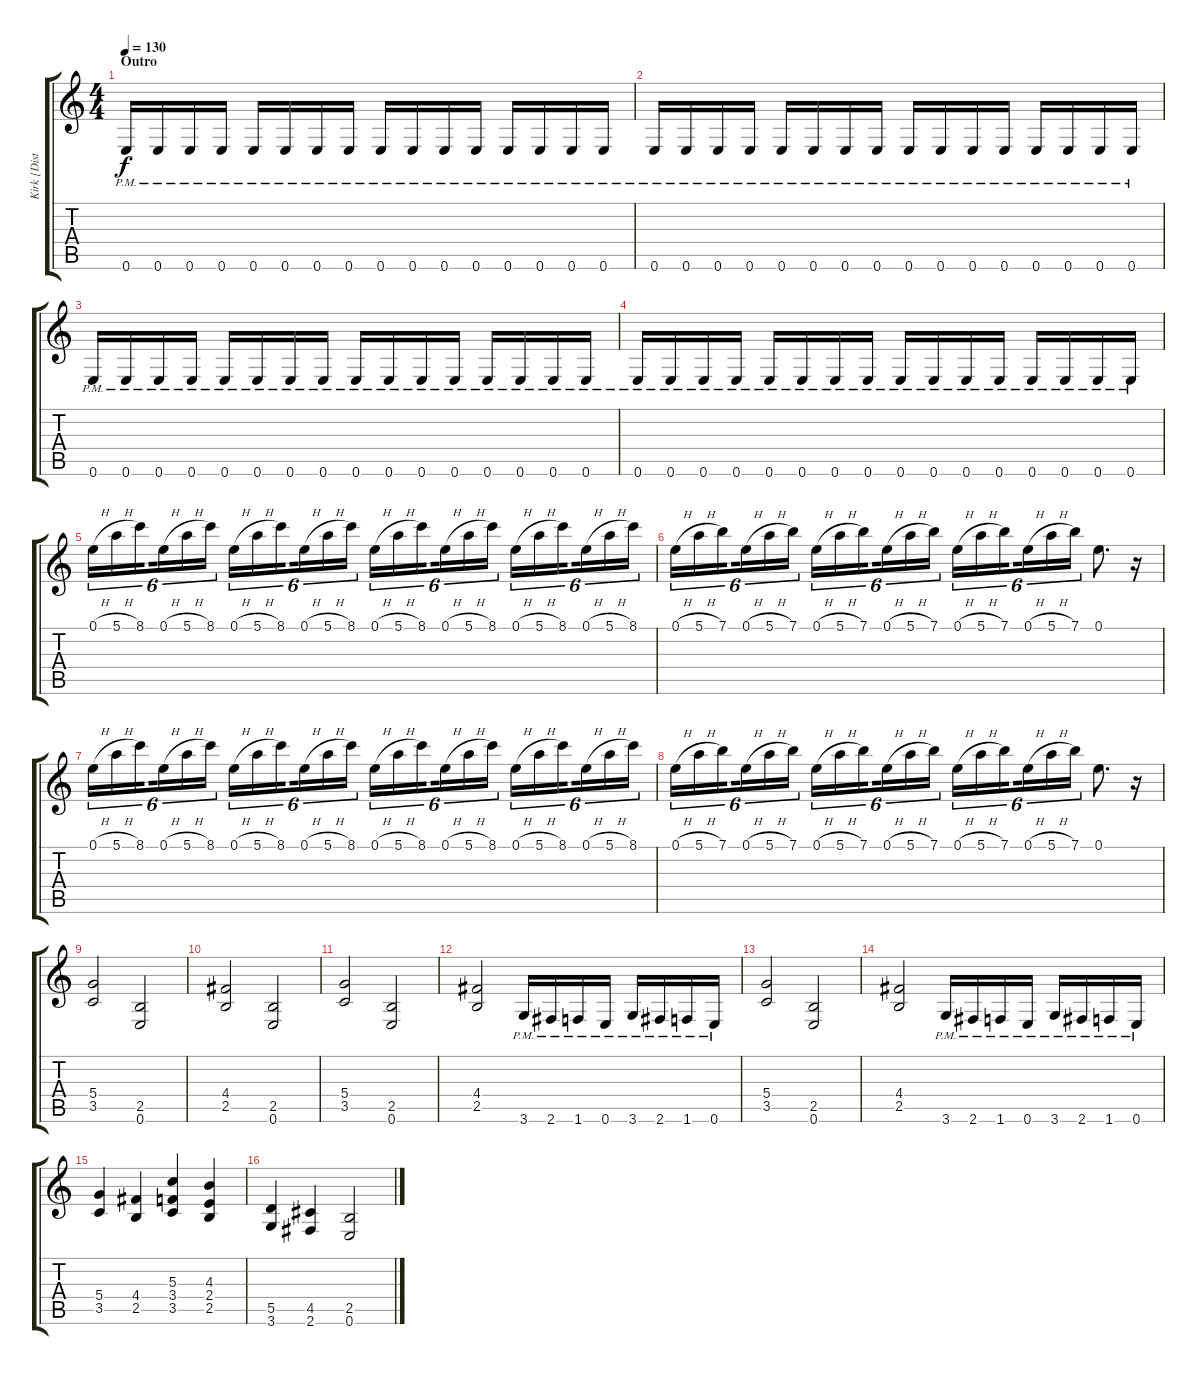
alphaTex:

\track ("Kirk [Distortion]" "Kirk [Dist") {instrument distortionguitar}
\staff {score tabs}
\tuning (E4 B3 G3 D3 A2 E2) {hide}
\ts (4 4)
\section ("" "Outro")
\tempo 130
\clef g2
\ks c
0.6{pm}.16{dy f} 0.6{pm}.16 0.6{pm}.16 0.6{pm}.16 0.6{pm}.16 0.6{pm}.16 0.6{pm}.16 0.6{pm}.16 0.6{pm}.16 0.6{pm}.16 0.6{pm}.16 0.6{pm}.16 0.6{pm}.16 0.6{pm}.16 0.6{pm}.16 0.6{pm}.16 |
0.6{pm}.16 0.6{pm}.16 0.6{pm}.16 0.6{pm}.16 0.6{pm}.16 0.6{pm}.16 0.6{pm}.16 0.6{pm}.16 0.6{pm}.16 0.6{pm}.16 0.6{pm}.16 0.6{pm}.16 0.6{pm}.16 0.6{pm}.16 0.6{pm}.16 0.6{pm}.16 |
0.6{pm}.16 0.6{pm}.16 0.6{pm}.16 0.6{pm}.16 0.6{pm}.16 0.6{pm}.16 0.6{pm}.16 0.6{pm}.16 0.6{pm}.16 0.6{pm}.16 0.6{pm}.16 0.6{pm}.16 0.6{pm}.16 0.6{pm}.16 0.6{pm}.16 0.6{pm}.16 |
0.6{pm}.16 0.6{pm}.16 0.6{pm}.16 0.6{pm}.16 0.6{pm}.16 0.6{pm}.16 0.6{pm}.16 0.6{pm}.16 0.6{pm}.16 0.6{pm}.16 0.6{pm}.16 0.6{pm}.16 0.6{pm}.16 0.6{pm}.16 0.6{pm}.16 0.6{pm}.16 |
0.1{h}.16{tu (6 4)} 5.1{h}.16{tu (6 4)} 8.1.16{tu (6 4) beam splitsecondary} 0.1{h}.16{tu (6 4)} 5.1{h}.16{tu (6 4)} 8.1.16{tu (6 4)} 0.1{h}.16{tu (6 4)} 5.1{h}.16{tu (6 4)} 8.1.16{tu (6 4) beam splitsecondary} 0.1{h}.16{tu (6 4)} 5.1{h}.16{tu (6 4)} 8.1.16{tu (6 4)} 0.1{h}.16{tu (6 4)} 5.1{h}.16{tu (6 4)} 8.1.16{tu (6 4) beam splitsecondary} 0.1{h}.16{tu (6 4)} 5.1{h}.16{tu (6 4)} 8.1.16{tu (6 4)} 0.1{h}.16{tu (6 4)} 5.1{h}.16{tu (6 4)} 8.1.16{tu (6 4) beam splitsecondary} 0.1{h}.16{tu (6 4)} 5.1{h}.16{tu (6 4)} 8.1.16{tu (6 4)} |
0.1{h}.16{tu (6 4)} 5.1{h}.16{tu (6 4)} 7.1.16{tu (6 4) beam splitsecondary} 0.1{h}.16{tu (6 4)} 5.1{h}.16{tu (6 4)} 7.1.16{tu (6 4)} 0.1{h}.16{tu (6 4)} 5.1{h}.16{tu (6 4)} 7.1.16{tu (6 4) beam splitsecondary} 0.1{h}.16{tu (6 4)} 5.1{h}.16{tu (6 4)} 7.1.16{tu (6 4)} 0.1{h}.16{tu (6 4)} 5.1{h}.16{tu (6 4)} 7.1.16{tu (6 4) beam splitsecondary} 0.1{h}.16{tu (6 4)} 5.1{h}.16{tu (6 4)} 7.1.16{tu (6 4)} 0.1.8{d} r.16 |
0.1{h}.16{tu (6 4)} 5.1{h}.16{tu (6 4)} 8.1.16{tu (6 4) beam splitsecondary} 0.1{h}.16{tu (6 4)} 5.1{h}.16{tu (6 4)} 8.1.16{tu (6 4)} 0.1{h}.16{tu (6 4)} 5.1{h}.16{tu (6 4)} 8.1.16{tu (6 4) beam splitsecondary} 0.1{h}.16{tu (6 4)} 5.1{h}.16{tu (6 4)} 8.1.16{tu (6 4)} 0.1{h}.16{tu (6 4)} 5.1{h}.16{tu (6 4)} 8.1.16{tu (6 4) beam splitsecondary} 0.1{h}.16{tu (6 4)} 5.1{h}.16{tu (6 4)} 8.1.16{tu (6 4)} 0.1{h}.16{tu (6 4)} 5.1{h}.16{tu (6 4)} 8.1.16{tu (6 4) beam splitsecondary} 0.1{h}.16{tu (6 4)} 5.1{h}.16{tu (6 4)} 8.1.16{tu (6 4)} |
0.1{h}.16{tu (6 4)} 5.1{h}.16{tu (6 4)} 7.1.16{tu (6 4) beam splitsecondary} 0.1{h}.16{tu (6 4)} 5.1{h}.16{tu (6 4)} 7.1.16{tu (6 4)} 0.1{h}.16{tu (6 4)} 5.1{h}.16{tu (6 4)} 7.1.16{tu (6 4) beam splitsecondary} 0.1{h}.16{tu (6 4)} 5.1{h}.16{tu (6 4)} 7.1.16{tu (6 4)} 0.1{h}.16{tu (6 4)} 5.1{h}.16{tu (6 4)} 7.1.16{tu (6 4) beam splitsecondary} 0.1{h}.16{tu (6 4)} 5.1{h}.16{tu (6 4)} 7.1.16{tu (6 4)} 0.1.8{d} r.16 |
(5.4 3.5).2 (2.5 0.6).2 |
(4.4 2.5).2 (2.5 0.6).2 |
(5.4 3.5).2 (2.5 0.6).2 |
(4.4 2.5).2 3.6{pm}.16 2.6{pm}.16 1.6{pm}.16 0.6{pm}.16 3.6{pm}.16 2.6{pm}.16 1.6{pm}.16 0.6{pm}.16 |
(5.4 3.5).2 (2.5 0.6).2 |
(4.4 2.5).2 3.6{pm}.16 2.6{pm}.16 1.6{pm}.16 0.6{pm}.16 3.6{pm}.16 2.6{pm}.16 1.6{pm}.16 0.6{pm}.16 |
(5.4 3.5).4 (4.4 2.5).4 (5.3 3.4 3.5).4 (4.3 2.4 2.5).4 |
(5.5 3.6).4 (4.5 2.6).4 (2.5 0.6).2
